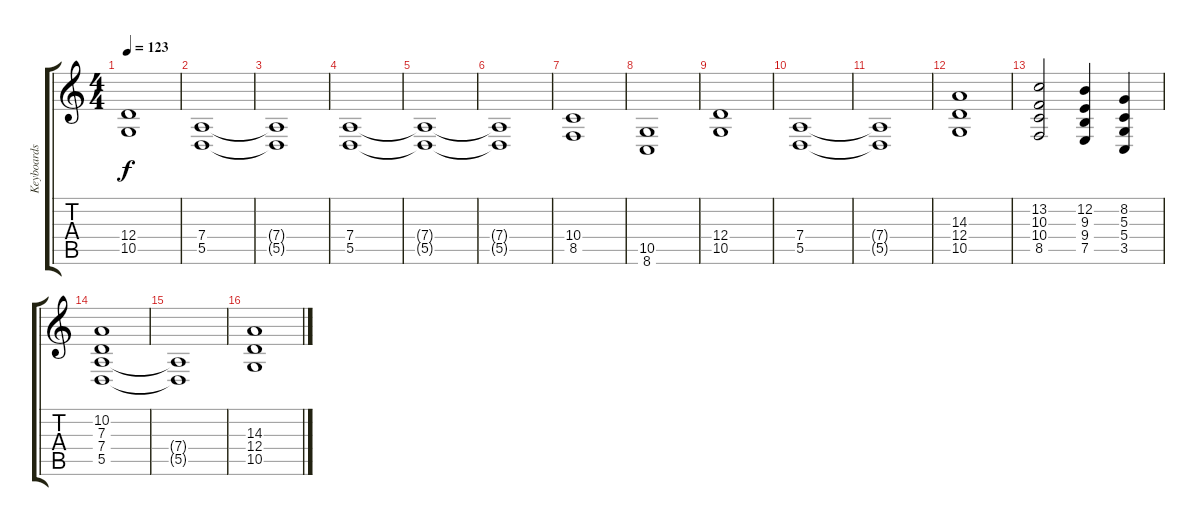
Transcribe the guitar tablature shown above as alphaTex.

\track ("Keyboards 2" "Keyboards ") {instrument stringensemble1}
\staff {score tabs}
\tuning (E4 B3 G3 D3 A2 E2) {hide}
\ts (4 4)
\tempo 123
\clef g2
\ks c
(12.4 10.5).1{dy f} |
(7.4 5.5).1 |
(7.4{t} 5.5{t}).1 |
(7.4 5.5).1 |
(7.4{t} 5.5{t}).1 |
(7.4{t} 5.5{t}).1 |
(10.4 8.5).1 |
(10.5 8.6).1 |
(12.4 10.5).1 |
(7.4 5.5).1 |
(7.4{t} 5.5{t}).1 |
(14.3 12.4 10.5).1 |
(13.2 10.3 10.4 8.5).2 (12.2 9.3 9.4 7.5).4 (8.2 5.3 5.4 3.5).4 |
(10.2 7.3 7.4 5.5).1 |
(7.4{t} 5.5{t}).1 |
(14.3 12.4 10.5).1
